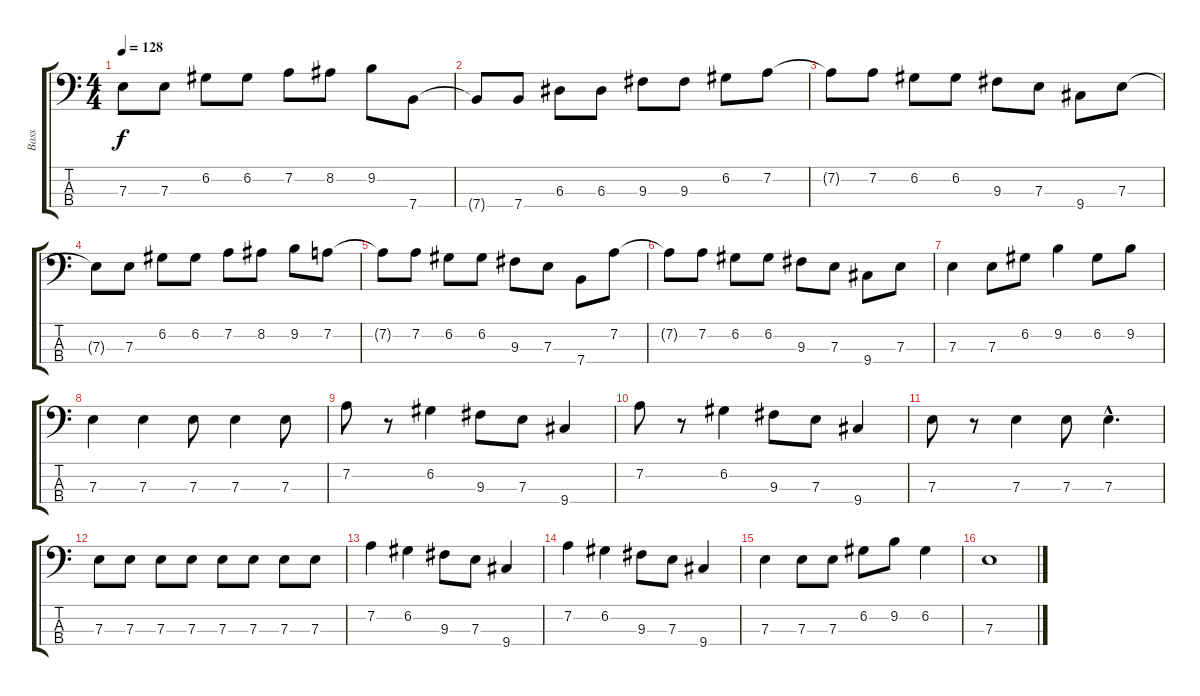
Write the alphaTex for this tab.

\track ("Bass" "Bass") {instrument electricbassfinger}
\staff {score tabs}
\tuning (G2 D2 A1 E1) {hide}
\ts (4 4)
\tempo 128
\clef f4
\ks c
7.3.8{dy f} 7.3.8 6.2.8 6.2.8 7.2.8 8.2.8 9.2.8 7.4.8 |
7.4{t}.8 7.4.8 6.3.8 6.3.8 9.3.8 9.3.8 6.2.8 7.2.8 |
7.2{t}.8 7.2.8 6.2.8 6.2.8 9.3.8 7.3.8 9.4.8 7.3.8 |
7.3{t}.8 7.3.8 6.2.8 6.2.8 7.2.8 8.2.8 9.2.8 7.2.8 |
7.2{t}.8 7.2.8 6.2.8 6.2.8 9.3.8 7.3.8 7.4.8 7.2.8 |
7.2{t}.8 7.2.8 6.2.8 6.2.8 9.3.8 7.3.8 9.4.8 7.3.8 |
7.3.4 7.3.8 6.2.8 9.2.4 6.2.8 9.2.8 |
7.3.4 7.3.4 7.3.8 7.3.4 7.3.8 |
7.2.8 r.8 6.2.4 9.3.8 7.3.8 9.4.4 |
7.2.8 r.8 6.2.4 9.3.8 7.3.8 9.4.4 |
7.3.8 r.8 7.3.4 7.3.8 7.3{hac}.4{d} |
7.3.8 7.3.8 7.3.8 7.3.8 7.3.8 7.3.8 7.3.8 7.3.8 |
7.2.4 6.2.4 9.3.8 7.3.8 9.4.4 |
7.2.4 6.2.4 9.3.8 7.3.8 9.4.4 |
7.3.4 7.3.8 7.3.8 6.2.8 9.2.8 6.2.4 |
7.3.1
